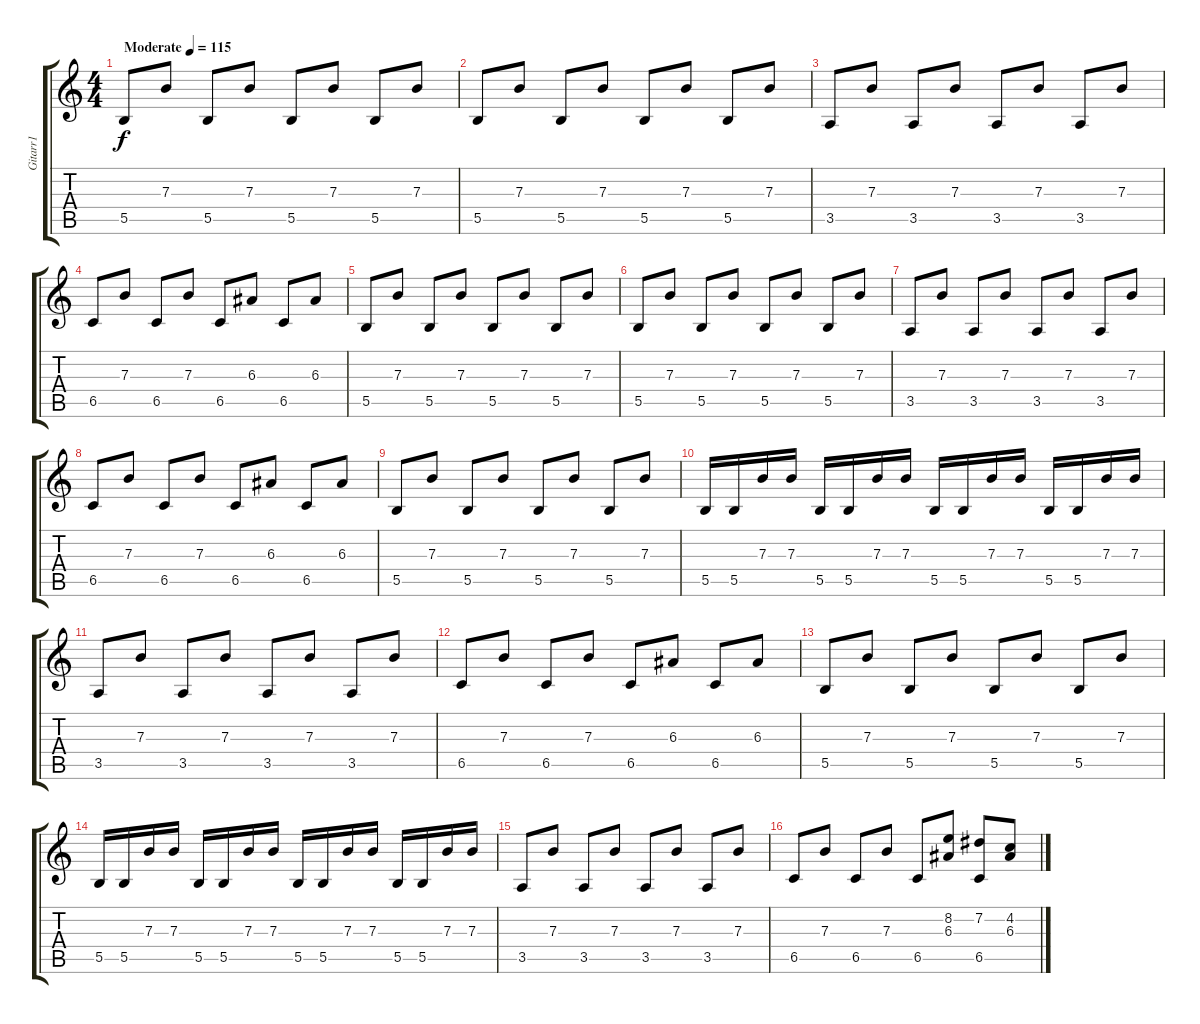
\track ("Gitarr1" "Gitarr1") {instrument overdrivenguitar}
\staff {score tabs}
\tuning (Db4 Ab3 E3 B2 Gb2 B1) {hide}
\ts (4 4)
\tempo (115 "Moderate")
\clef g2
\ks c
5.5.8{dy f instrument overdrivenguitar} 7.3.8 5.5.8 7.3.8 5.5.8 7.3.8 5.5.8 7.3.8 |
5.5.8 7.3.8 5.5.8 7.3.8 5.5.8 7.3.8 5.5.8 7.3.8 |
3.5.8 7.3.8 3.5.8 7.3.8 3.5.8 7.3.8 3.5.8 7.3.8 |
6.5.8 7.3.8 6.5.8 7.3.8 6.5.8 6.3.8 6.5.8 6.3.8 |
5.5.8 7.3.8 5.5.8 7.3.8 5.5.8 7.3.8 5.5.8 7.3.8 |
5.5.8 7.3.8 5.5.8 7.3.8 5.5.8 7.3.8 5.5.8 7.3.8 |
3.5.8 7.3.8 3.5.8 7.3.8 3.5.8 7.3.8 3.5.8 7.3.8 |
6.5.8 7.3.8 6.5.8 7.3.8 6.5.8 6.3.8 6.5.8 6.3.8 |
5.5.8 7.3.8 5.5.8 7.3.8 5.5.8 7.3.8 5.5.8 7.3.8 |
5.5.16 5.5.16 7.3.16 7.3.16 5.5.16 5.5.16 7.3.16 7.3.16 5.5.16 5.5.16 7.3.16 7.3.16 5.5.16 5.5.16 7.3.16 7.3.16 |
3.5.8 7.3.8 3.5.8 7.3.8 3.5.8 7.3.8 3.5.8 7.3.8 |
6.5.8 7.3.8 6.5.8 7.3.8 6.5.8 6.3.8 6.5.8 6.3.8 |
5.5.8 7.3.8 5.5.8 7.3.8 5.5.8 7.3.8 5.5.8 7.3.8 |
5.5.16 5.5.16 7.3.16 7.3.16 5.5.16 5.5.16 7.3.16 7.3.16 5.5.16 5.5.16 7.3.16 7.3.16 5.5.16 5.5.16 7.3.16 7.3.16 |
3.5.8 7.3.8 3.5.8 7.3.8 3.5.8 7.3.8 3.5.8 7.3.8 |
6.5.8 7.3.8 6.5.8 7.3.8 6.5.8 (8.2 6.3).8 (7.2 6.5).8 (4.2 6.3).8
